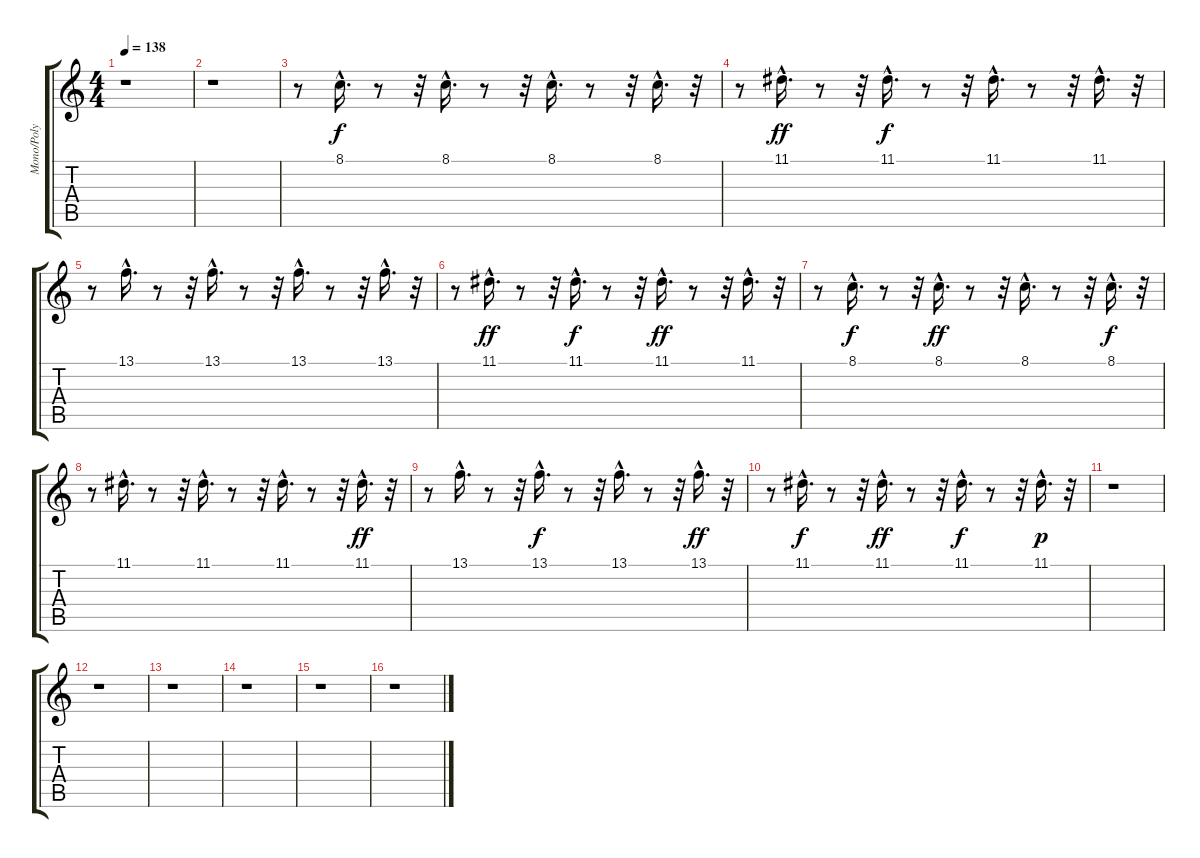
\track ("Mono/Poly" "Mono/Poly") {instrument lead2sawtooth}
\staff {score tabs}
\tuning (E4 B3 G3 D3 A2 E2) {hide}
\ts (4 4)
\tempo 138
\clef g2
\ks c
r.1{dy f} |
r.1 |
r.8 8.1{hac}.16{d} r.8 r.32 8.1{hac}.16{d} r.8 r.32 8.1{hac}.16{d} r.8 r.32 8.1{hac}.16{d} r.32 |
r.8 11.1{hac}.16{d dy ff} r.8 r.32 11.1{hac}.16{d dy f} r.8 r.32 11.1{hac}.16{d} r.8 r.32 11.1{hac}.16{d} r.32 |
r.8 13.1{hac}.16{d} r.8 r.32 13.1{hac}.16{d} r.8 r.32 13.1{hac}.16{d} r.8 r.32 13.1{hac}.16{d} r.32 |
r.8 11.1{hac}.16{d dy ff} r.8 r.32 11.1{hac}.16{d dy f} r.8 r.32 11.1{hac}.16{d dy ff} r.8 r.32 11.1{hac}.16{d} r.32 |
r.8 8.1{hac}.16{d dy f} r.8 r.32 8.1{hac}.16{d dy ff} r.8 r.32 8.1{hac}.16{d} r.8 r.32 8.1{hac}.16{d dy f} r.32 |
r.8 11.1{hac}.16{d} r.8 r.32 11.1{hac}.16{d} r.8 r.32 11.1{hac}.16{d} r.8 r.32 11.1{hac}.16{d dy ff} r.32 |
r.8 13.1{hac}.16{d} r.8 r.32 13.1{hac}.16{d dy f} r.8 r.32 13.1{hac}.16{d} r.8 r.32 13.1{hac}.16{d dy ff} r.32 |
r.8 11.1{hac}.16{d dy f} r.8 r.32 11.1{hac}.16{d dy ff} r.8 r.32 11.1{hac}.16{d dy f} r.8 r.32 11.1{hac}.16{d dy p} r.32 |
r.1 |
r.1 |
r.1 |
r.1 |
r.1 |
r.1
